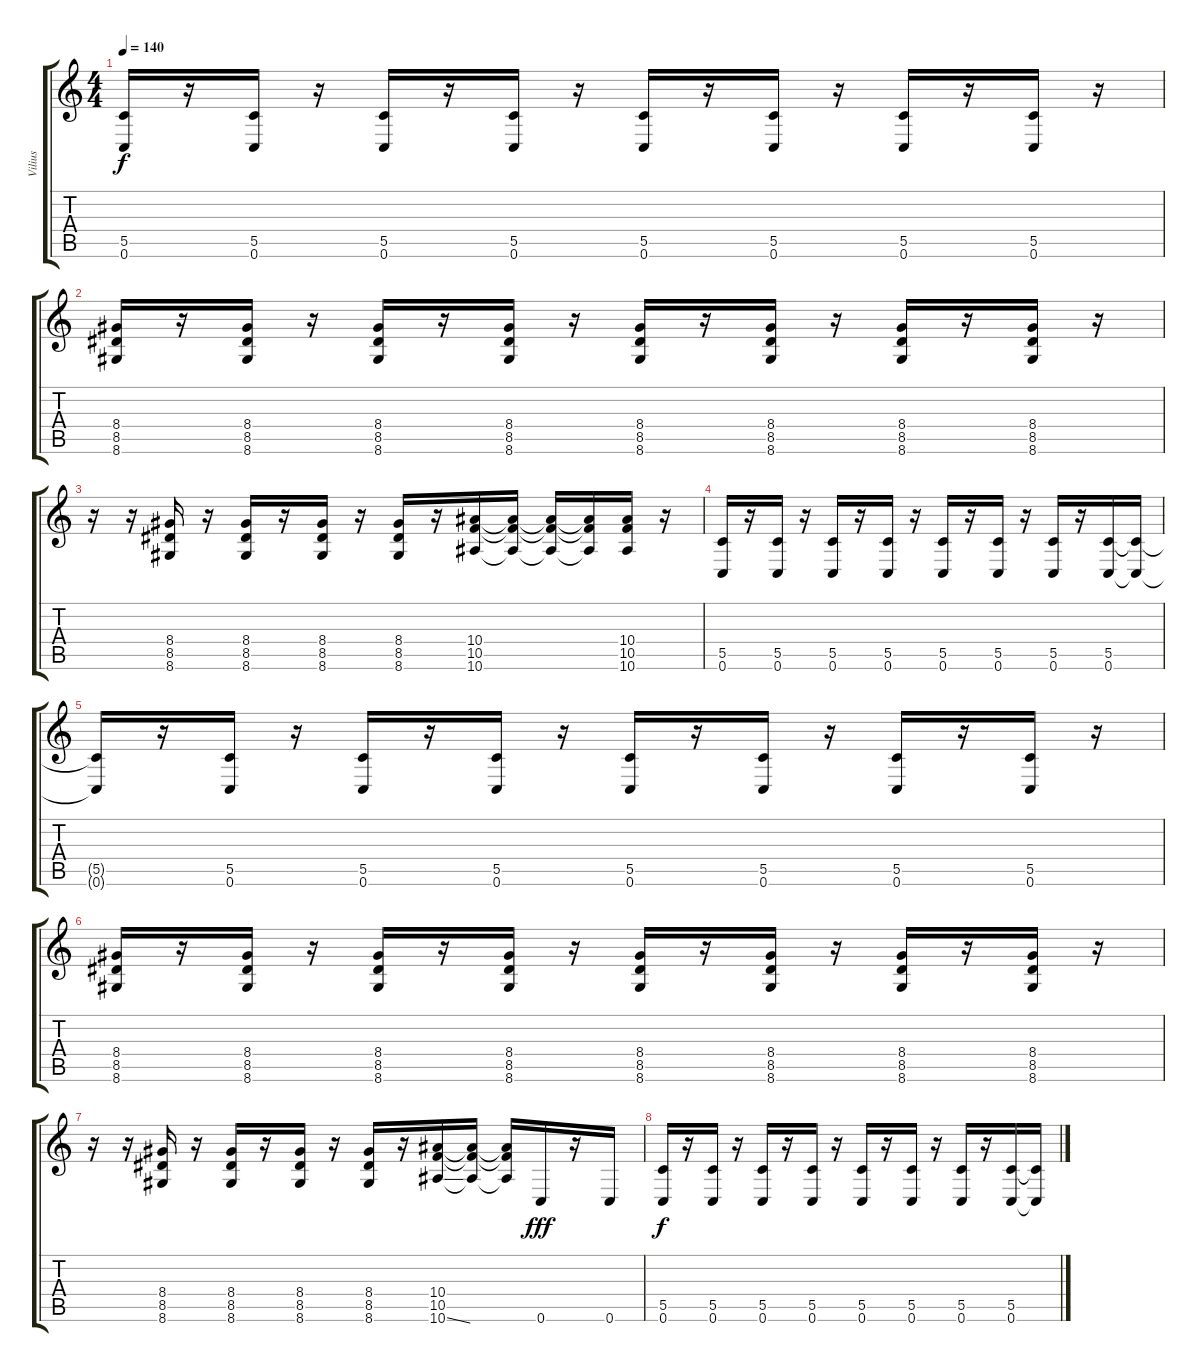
\track ("Vilius" "Vilius") {instrument distortionguitar}
\staff {score tabs}
\tuning (D4 A3 F3 C3 G2 C2) {hide}
\ts (4 4)
\tempo 140
\clef g2
\ks c
(5.5{t} 0.6{t}).16{dy f} r.16 (5.5 0.6).16 r.16 (5.5 0.6).16 r.16 (5.5 0.6).16 r.16 (5.5 0.6).16 r.16 (5.5 0.6).16 r.16 (5.5 0.6).16 r.16 (5.5 0.6).16 r.16 |
(8.4 8.5 8.6).16 r.16 (8.4 8.5 8.6).16 r.16 (8.4 8.5 8.6).16 r.16 (8.4 8.5 8.6).16 r.16 (8.4 8.5 8.6).16 r.16 (8.4 8.5 8.6).16 r.16 (8.4 8.5 8.6).16 r.16 (8.4 8.5 8.6).16 r.16 |
r.16 r.16 (8.4 8.5 8.6).16 r.16 (8.4 8.5 8.6).16 r.16 (8.4 8.5 8.6).16 r.16 (8.4 8.5 8.6).16 r.16 (10.4 10.5 10.6).16 (10.4{t} 10.5{t} 10.6{t}).16 (10.4{t} 10.5{t} 10.6{t}).16 (10.4{t} 10.5{t} 10.6{t}).16 (10.4 10.5 10.6).16 r.16 |
(5.5 0.6).16 r.16 (5.5 0.6).16 r.16 (5.5 0.6).16 r.16 (5.5 0.6).16 r.16 (5.5 0.6).16 r.16 (5.5 0.6).16 r.16 (5.5 0.6).16 r.16 (5.5 0.6).16 (5.5{t} 0.6{t}).16 |
(5.5{t} 0.6{t}).16 r.16 (5.5 0.6).16 r.16 (5.5 0.6).16 r.16 (5.5 0.6).16 r.16 (5.5 0.6).16 r.16 (5.5 0.6).16 r.16 (5.5 0.6).16 r.16 (5.5 0.6).16 r.16 |
(8.4 8.5 8.6).16 r.16 (8.4 8.5 8.6).16 r.16 (8.4 8.5 8.6).16 r.16 (8.4 8.5 8.6).16 r.16 (8.4 8.5 8.6).16 r.16 (8.4 8.5 8.6).16 r.16 (8.4 8.5 8.6).16 r.16 (8.4 8.5 8.6).16 r.16 |
r.16 r.16 (8.4 8.5 8.6).16 r.16 (8.4 8.5 8.6).16 r.16 (8.4 8.5 8.6).16 r.16 (8.4 8.5 8.6).16 r.16 (10.4 10.5 10.6{ss}).16 (10.4{t} 10.5{t} 10.6{t}).16 (10.4{t} 10.5{t} 10.6{t}).16 0.6.16{dy fff} r.16 0.6.16 |
(5.5 0.6).16{dy f} r.16 (5.5 0.6).16 r.16 (5.5 0.6).16 r.16 (5.5 0.6).16 r.16 (5.5 0.6).16 r.16 (5.5 0.6).16 r.16 (5.5 0.6).16 r.16 (5.5 0.6).16 (5.5{t} 0.6{t}).16
